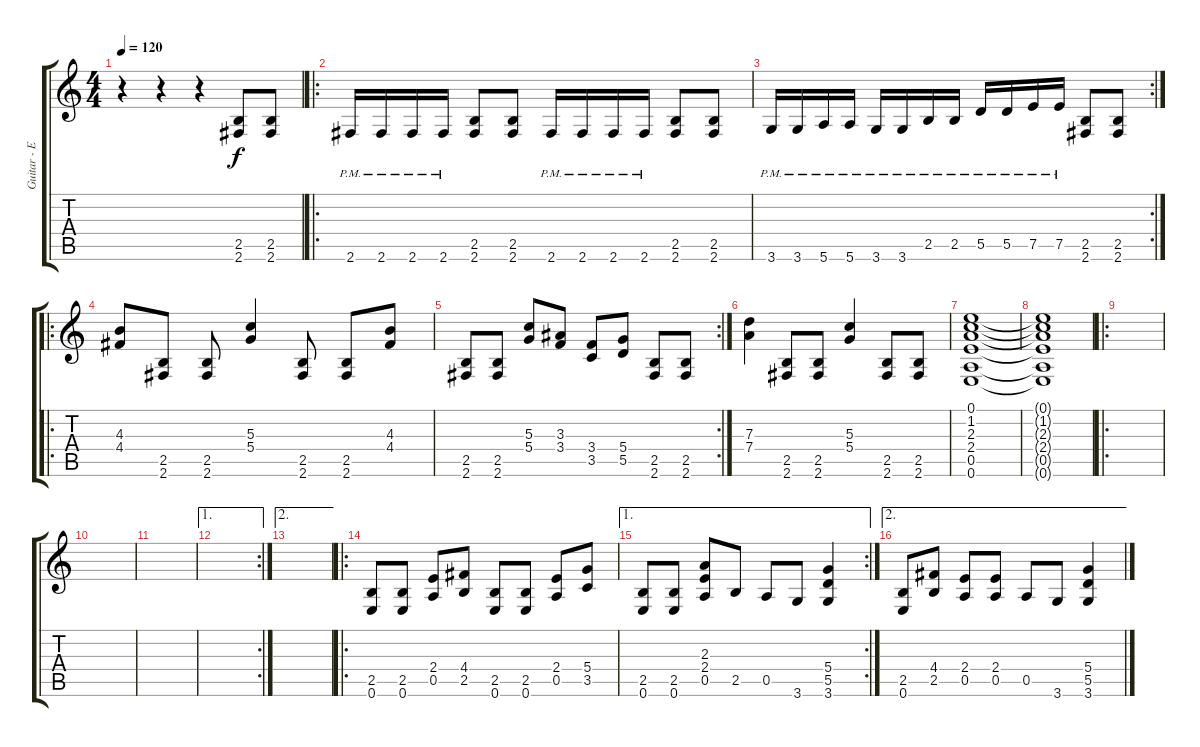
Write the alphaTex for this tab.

\track ("Guitar - Electric" "Guitar - E") {instrument distortionguitar}
\staff {score tabs}
\tuning (E4 B3 G3 D3 A2 E2) {hide}
\ts (4 4)
\tempo 120
\clef g2
\ks c
r.4{dy f} r.4 r.4 (2.5 2.6).8 (2.5 2.6).8 |
\ro
2.6{pm}.16 2.6{pm}.16 2.6{pm}.16 2.6{pm}.16 (2.5 2.6).8 (2.5 2.6).8 2.6{pm}.16 2.6{pm}.16 2.6{pm}.16 2.6{pm}.16 (2.5 2.6).8 (2.5 2.6).8 |
\rc 2
3.6{pm}.16 3.6{pm}.16 5.6{pm}.16 5.6{pm}.16 3.6{pm}.16 3.6{pm}.16 2.5{pm}.16 2.5{pm}.16 5.5{pm}.16 5.5{pm}.16 7.5{pm}.16 7.5{pm}.16 (2.5 2.6).8 (2.5 2.6).8 |
\ro
(4.3 4.4).8 (2.5 2.6).8 (2.5 2.6).8 (5.3 5.4).4 (2.5 2.6).8 (2.5 2.6).8 (4.3 4.4).8 |
\rc 2
(2.5 2.6).8 (2.5 2.6).8 (5.3 5.4).8 (3.3 3.4).8 (3.4 3.5).8 (5.4 5.5).8 (2.5 2.6).8 (2.5 2.6).8 |
(7.3 7.4).4 (2.5 2.6).8 (2.5 2.6).8 (5.3 5.4).4 (2.5 2.6).8 (2.5 2.6).8 |
(0.1 1.2 2.3 2.4 0.5 0.6).1{volume 0} |
(0.1{t} 1.2{t} 2.3{t} 2.4{t} 0.5{t} 0.6{t}).1 |
\ro
|
|
|
\ae 1
\rc 2
|
\ae 2
|
\ro
(2.5 0.6).8 (2.5 0.6).8 (2.4 0.5).8 (4.4 2.5).8 (2.5 0.6).8 (2.5 0.6).8 (2.4 0.5).8 (5.4 3.5).8 |
\ae 1
\rc 2
(2.5 0.6).8 (2.5 0.6).8 (2.3 2.4 0.5).8 2.5.8 0.5.8 3.6.8 (5.4 5.5 3.6).4 |
\ae 2
(2.5 0.6).8 (4.4 2.5).8 (2.4 0.5).8 (2.4 0.5).8 0.5.8 3.6.8 (5.4 5.5 3.6).4
